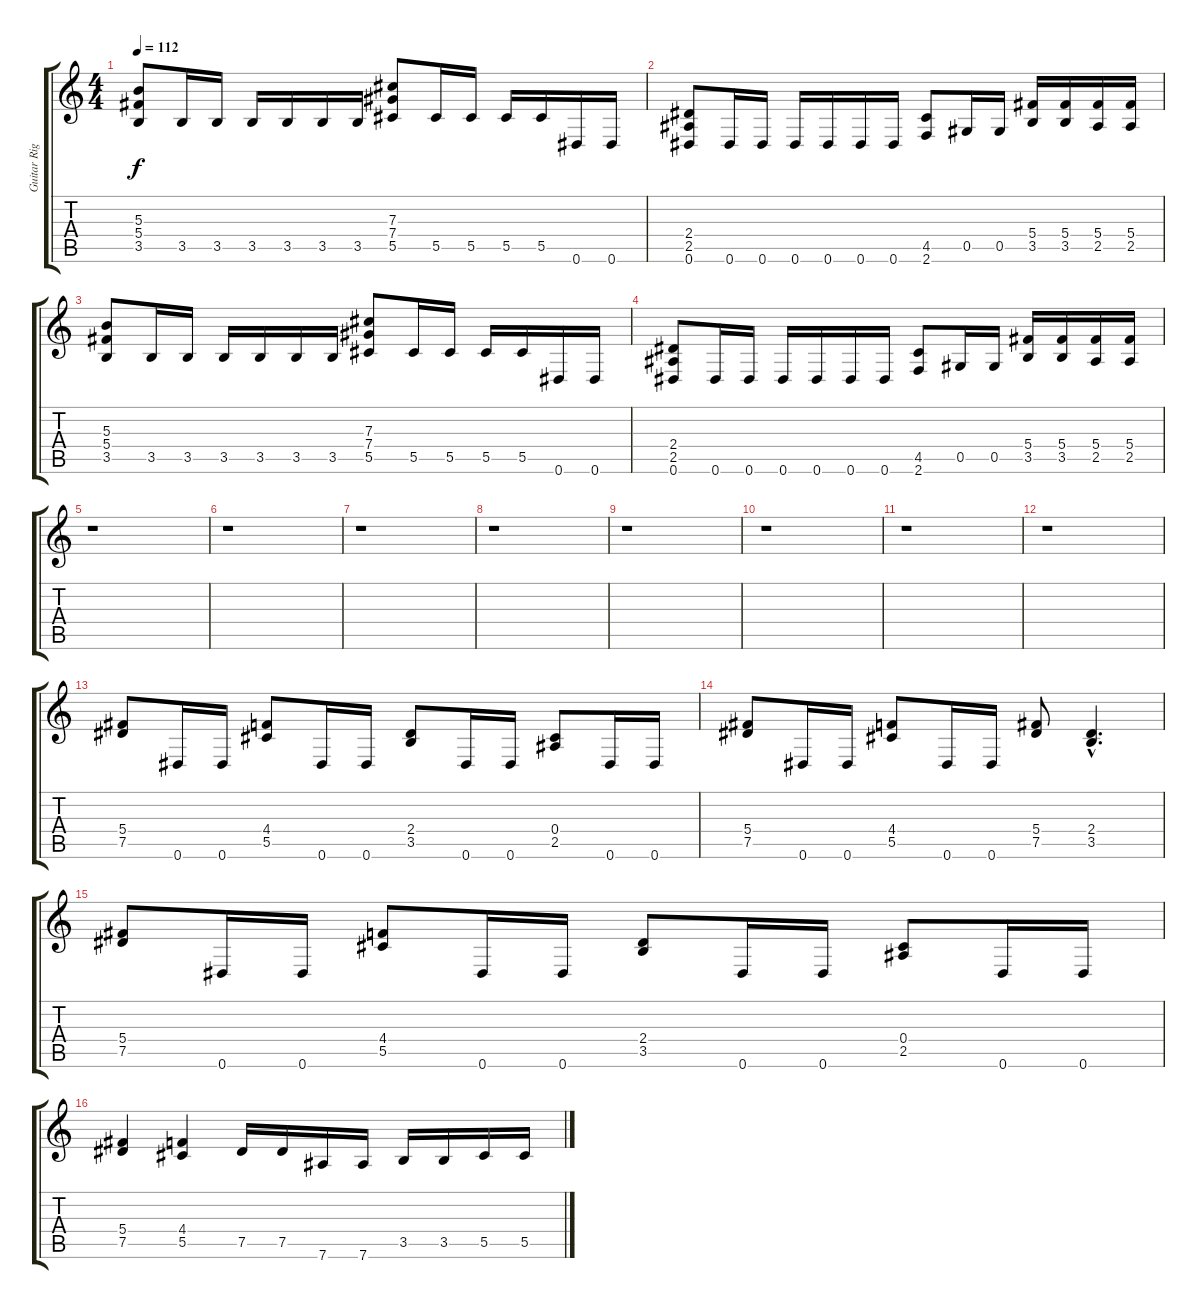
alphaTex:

\track ("Guitar Right" "Guitar Rig") {instrument distortionguitar}
\staff {score tabs}
\tuning (Eb4 Bb3 Gb3 Db3 Ab2 Eb2) {hide}
\ts (4 4)
\tempo 112
\clef g2
\ks c
(5.3 5.4 3.5).8{dy f} 3.5.16 3.5.16 3.5.16 3.5.16 3.5.16 3.5.16 (7.3 7.4 5.5).8 5.5.16 5.5.16 5.5.16 5.5.16 0.6.16 0.6.16 |
(2.4 2.5 0.6).8 0.6.16 0.6.16 0.6.16 0.6.16 0.6.16 0.6.16 (4.5 2.6).8 0.5.16 0.5.16 (5.4 3.5).16 (5.4 3.5).16 (5.4 2.5).16 (5.4 2.5).16 |
(5.3 5.4 3.5).8 3.5.16 3.5.16 3.5.16 3.5.16 3.5.16 3.5.16 (7.3 7.4 5.5).8 5.5.16 5.5.16 5.5.16 5.5.16 0.6.16 0.6.16 |
(2.4 2.5 0.6).8 0.6.16 0.6.16 0.6.16 0.6.16 0.6.16 0.6.16 (4.5 2.6).8 0.5.16 0.5.16 (5.4 3.5).16 (5.4 3.5).16 (5.4 2.5).16 (5.4 2.5).16 |
r.1 |
r.1 |
r.1 |
r.1 |
r.1 |
r.1 |
r.1 |
r.1 |
(5.4 7.5).8 0.6.16 0.6.16 (4.4 5.5).8 0.6.16 0.6.16 (2.4 3.5).8 0.6.16 0.6.16 (0.4 2.5).8 0.6.16 0.6.16 |
(5.4 7.5).8 0.6.16 0.6.16 (4.4 5.5).8 0.6.16 0.6.16 (5.4 7.5).8 (2.4{hac} 3.5{hac}).4{d} |
(5.4 7.5).8 0.6.16 0.6.16 (4.4 5.5).8 0.6.16 0.6.16 (2.4 3.5).8 0.6.16 0.6.16 (0.4 2.5).8 0.6.16 0.6.16 |
(5.4 7.5).4 (4.4 5.5).4 7.5.16 7.5.16 7.6.16 7.6.16 3.5.16 3.5.16 5.5.16 5.5.16
